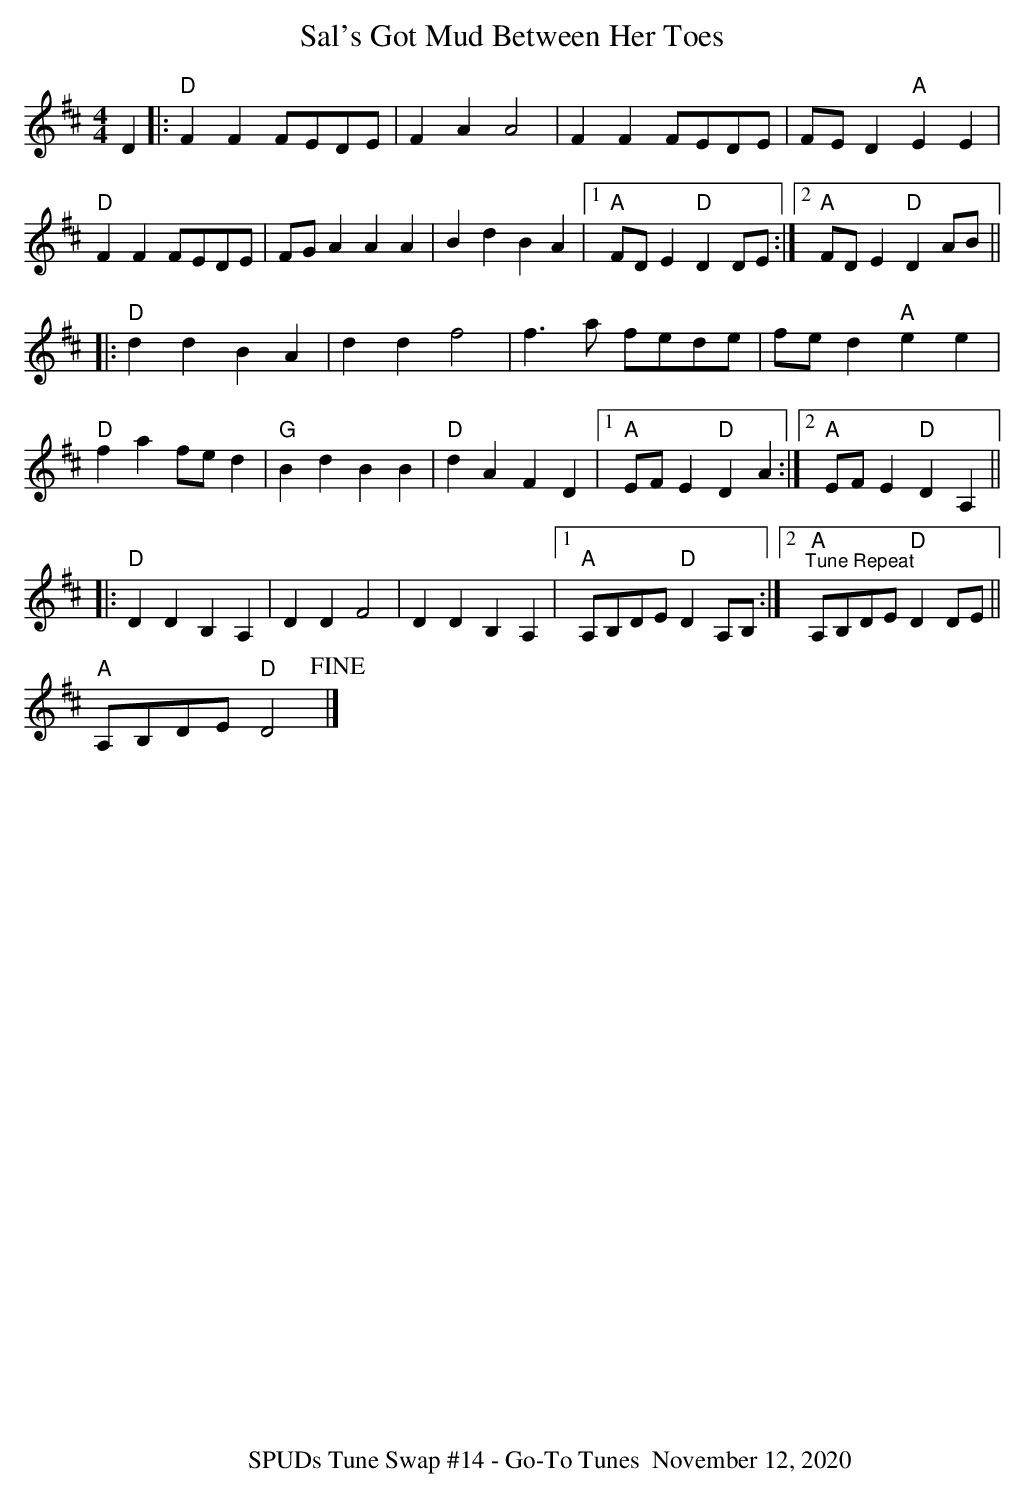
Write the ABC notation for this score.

X:1
T:Sal's Got Mud Between Her Toes
L:1/8
M:4/4
K:D
D2|:"D"F2F2 FEDE|F2A2A4|F2F2FEDE|FED2"A"E2E2|
"D"F2F2FEDE|FGA2A2A2|B2d2B2A2|1"A"FDE2"D"D2DE:|2"A"FDE2"D"D2AB||
|:"D"d2d2B2A2|d2d2f4|f3a fede|fed2"A"e2e2|
"D"f2a2fed2|"G"B2d2B2B2|"D"d2A2F2D2|1"A"EFE2"D"D2A2:|2"A"EFE2"D"D2A,2||
|:"D"D2D2B,2A,2|D2D2F4|D2D2B,2A,2|1"A"A,B,DE"D"D2A,B,:|2"A""^Tune Repeat"A,B,DE"D"D2DE||
"A"A,B,DE"D" D4!fine! |]
